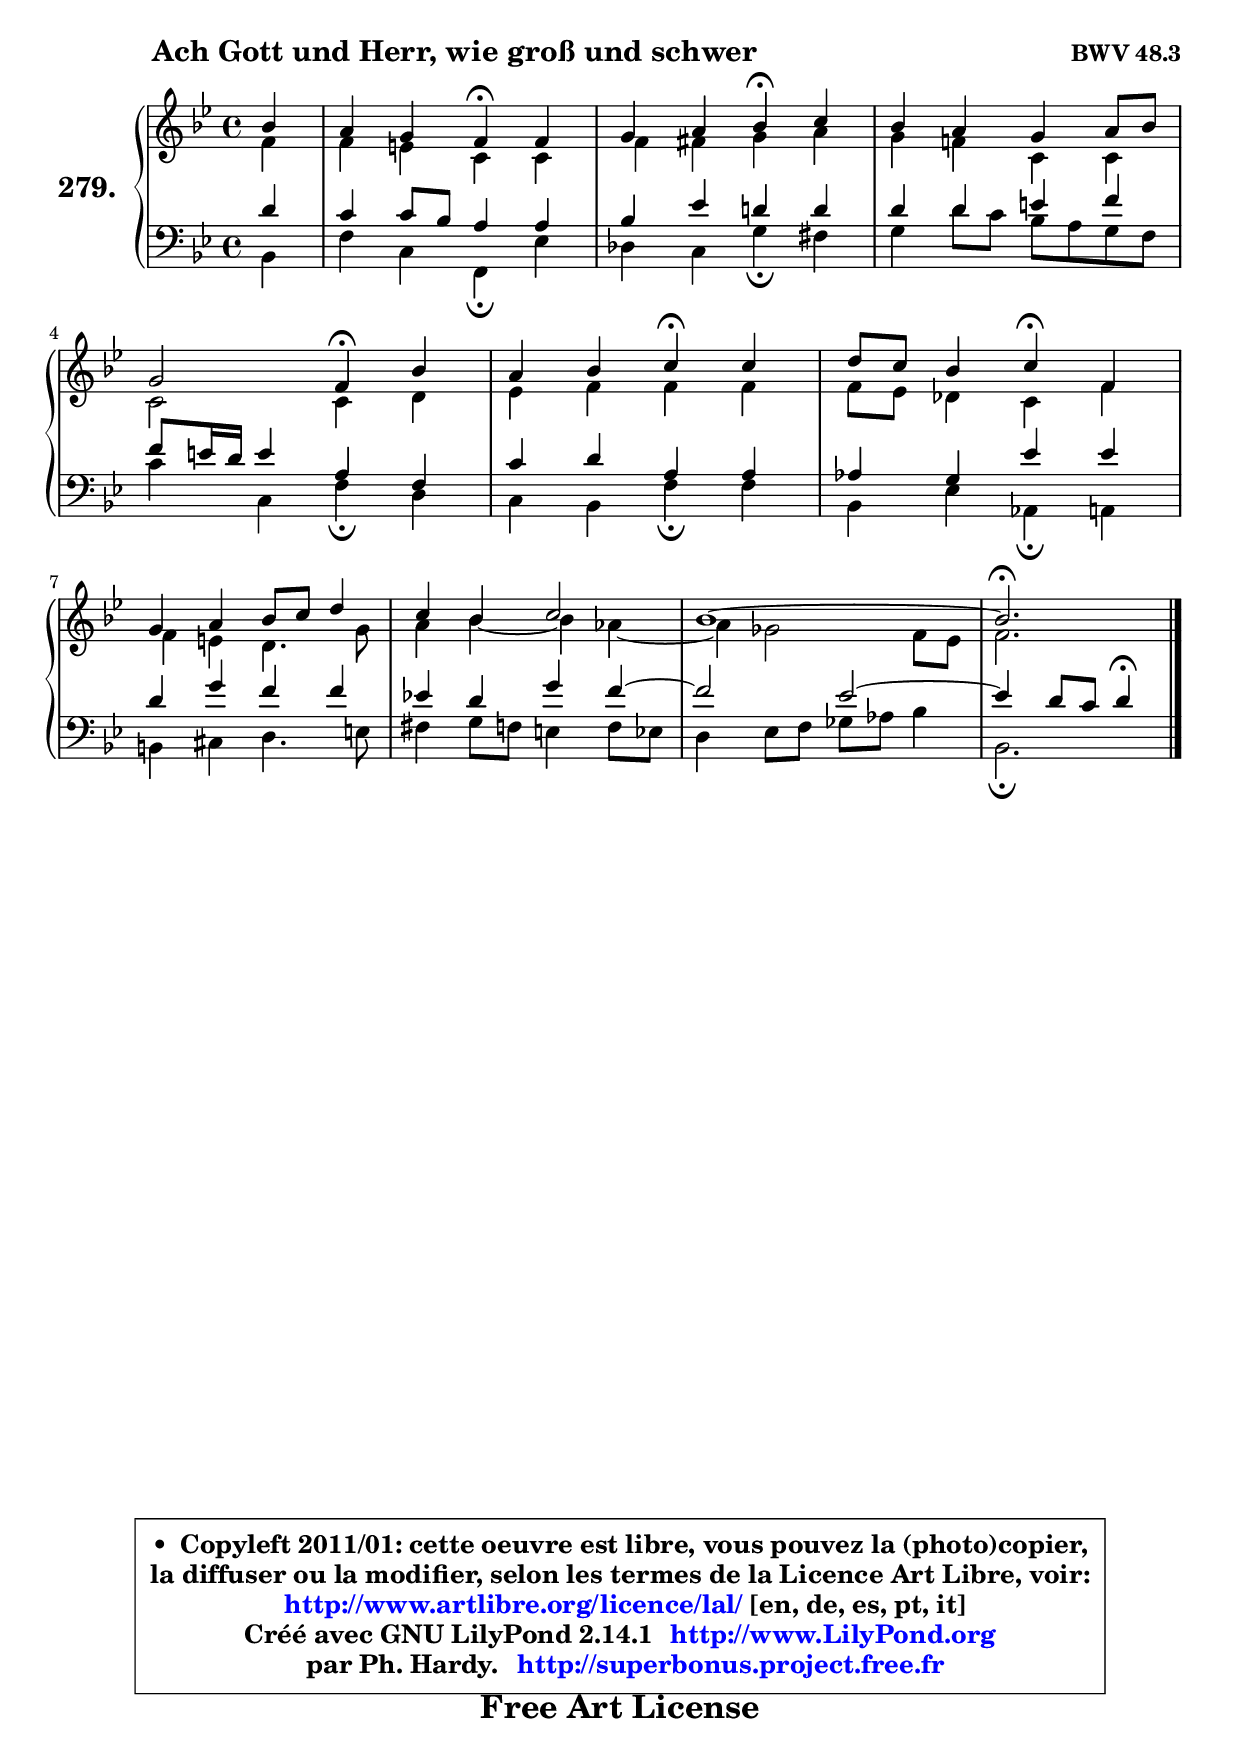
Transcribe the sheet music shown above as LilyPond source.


\version "2.14.1"

    \paper {
%	system-system-spacing #'padding = #0.1
%	score-system-spacing #'padding = #0.1
%	ragged-bottom = ##f
%	ragged-last-bottom = ##f
	}

    \header {
      opus = \markup { \bold "BWV 48.3" }
      piece = \markup { \hspace #9 \fontsize #2 \bold "Ach Gott und Herr, wie groß und schwer" }
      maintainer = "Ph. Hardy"
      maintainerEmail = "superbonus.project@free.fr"
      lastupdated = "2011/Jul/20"
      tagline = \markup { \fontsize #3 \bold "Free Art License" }
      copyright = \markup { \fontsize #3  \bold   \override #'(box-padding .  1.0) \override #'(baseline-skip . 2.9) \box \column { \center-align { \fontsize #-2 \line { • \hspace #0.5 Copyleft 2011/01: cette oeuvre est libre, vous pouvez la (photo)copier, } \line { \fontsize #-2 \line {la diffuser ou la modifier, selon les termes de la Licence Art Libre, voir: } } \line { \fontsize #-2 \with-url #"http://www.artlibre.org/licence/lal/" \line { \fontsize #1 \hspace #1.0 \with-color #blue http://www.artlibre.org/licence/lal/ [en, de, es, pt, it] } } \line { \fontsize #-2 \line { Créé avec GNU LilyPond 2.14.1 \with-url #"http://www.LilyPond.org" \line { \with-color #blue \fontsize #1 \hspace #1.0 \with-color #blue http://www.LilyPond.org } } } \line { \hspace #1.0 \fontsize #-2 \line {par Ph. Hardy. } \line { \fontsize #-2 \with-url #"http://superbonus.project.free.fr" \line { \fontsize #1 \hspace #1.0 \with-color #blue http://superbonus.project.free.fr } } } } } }

	  }

  guidemidi = {
        r4 |
        r2 \tempo 4 = 30 r4 \tempo 4 = 78 r4 |
        r2 \tempo 4 = 30 r4 \tempo 4 = 78 r4 |
        R1 |
        r2 \tempo 4 = 30 r4 \tempo 4 = 78 r4 |
        r2 \tempo 4 = 30 r4 \tempo 4 = 78 r4 |
        r2 \tempo 4 = 30 r4 \tempo 4 = 78 r4 |
        R1 |
        R1 |
        R1 |
        \tempo 4 = 40 r2. 
	}

  upper = {
	\time 4/4
	\key bes \major
	\clef treble
	\partial 4
	\voiceOne
	<< { 
	% SOPRANO
	\set Voice.midiInstrument = "acoustic grand"
	\relative c'' {
        bes4 |
        a4 g f\fermata f |
        g4 a bes\fermata c |
        bes4 a g a8 bes |
\break
        g2 f4\fermata bes |
        a4 bes c\fermata c |
        d8 c bes4 c\fermata f, |
\break
        g4 a bes8 c d4 |
        c4 bes c2 |
        bes1 ~ |
        bes2.\fermata
        \bar "|."
	} % fin de relative
	}

	\context Voice="1" { \voiceTwo 
	% ALTO
	\set Voice.midiInstrument = "acoustic grand"
	\relative c' {
        f4 |
        f4 e c c |
        f4 fis g a |
        g4 f! c c |
        c2 c4 d |
        es4 f f f |
        f8 es des4 c f |
        f4 e d4. g8 |
        a4 bes ~ bes aes4 ~ |
	aes4 ges2 f8 es |
        f2.
        \bar "|."
	} % fin de relative
	\oneVoice
	} >>
	}

    lower = {
	\time 4/4
	\key bes \major
	\clef bass
	\partial 4
	\voiceOne
	<< { 
	% TENOR
	\set Voice.midiInstrument = "acoustic grand"
	\relative c' {
        d4 |
        c4 c8 bes a4 a |
        bes4 es d! d |
        d4 d e f |
        f8 e16 d e4 a, f |
        c'4 d a a |
        aes4 g es' es |
        d4 g f f |
        es!4 d g f ~ |
	f2 es2 ~ |
	es4 d8 c d4\fermata
        \bar "|."
	} % fin de relative
	}
	\context Voice="1" { \voiceTwo 
	% BASS
	\set Voice.midiInstrument = "acoustic grand"
	\relative c {
        bes4 |
        f'4 c f,\fermata es' |
        des4 c g'\fermata fis |
        g4 d'8 c bes a g f |
        c'4 c, f\fermata d |
        c4 bes f'\fermata f |
        bes,4 es aes,\fermata a |
        b4 cis d4. e8 |
        fis4 g8 f e4 f8 es |
        d4 es8 f ges aes bes4 |
        bes,2.\fermata
        \bar "|."
	} % fin de relative
	\oneVoice
	} >>
	}


    \score { 

	\new PianoStaff <<
	\set PianoStaff.instrumentName = \markup { \bold \huge "279." }
	\new Staff = "upper" \upper
	\new Staff = "lower" \lower
	>>

    \layout {
%	ragged-last = ##f
	   }

         } % fin de score

  \score {
    \unfoldRepeats { << \guidemidi \upper \lower >> }
    \midi {
    \context {
     \Staff
      \remove "Staff_performer"
               }

     \context {
      \Voice
       \consists "Staff_performer"
                }

     \context { 
      \Score
      tempoWholesPerMinute = #(ly:make-moment 78 4)
		}
	    }
	}

